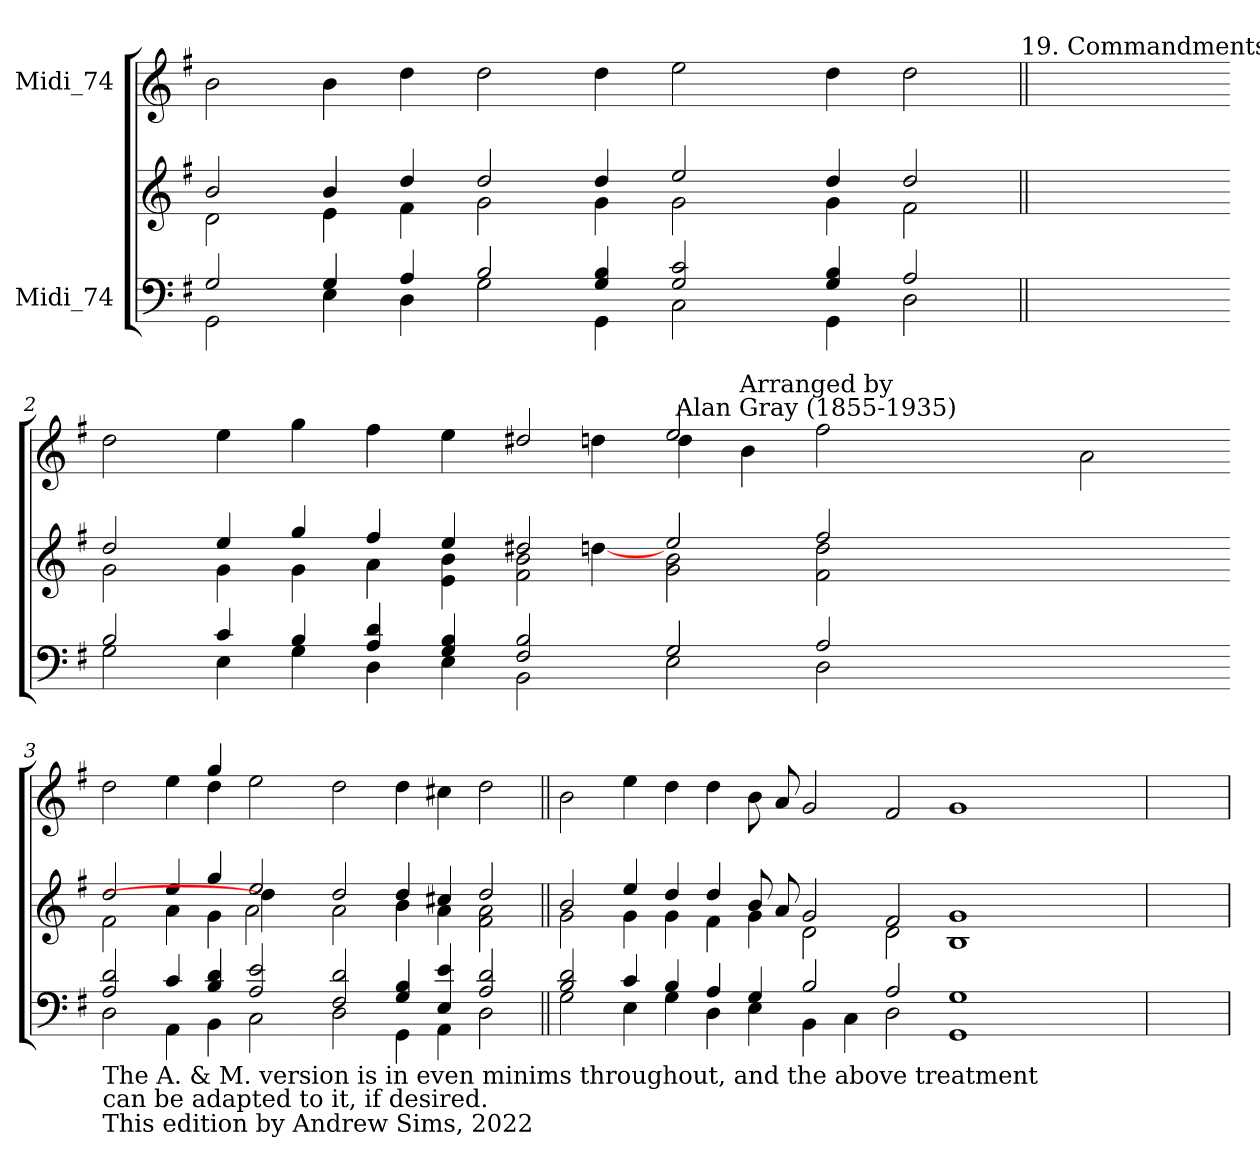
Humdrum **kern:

**kern	**kern	**kern
*part2	*part2	*part1
*staff3	*staff2	*staff1
*I"Midi_74	*	*I"Midi_74
*clefF4	*clefG2	*clefG2
*k[f#]	*k[f#]	*k[f#]
*G:	*G:	*G:
=1	=1	=1
*^	*^	*^
*	*^	*	*^	*	*
2G/	1ryy	2GG\	2b/	1ryy	2d\	2b	1ryy
4G/	.	4E\	4b/	.	4e\	4b	.
4A/	.	4D\	4dd/	.	4f#\	4dd	.
2B/	1ryy	2G\	2dd/	1ryy	2g\	2dd	1ryy
4G/ 4B/	.	4GG\	4dd/	.	4g\	4dd	.
2G/ 2c/	.	2C\	2ee/	.	2g\	2ee	.
.	4ryy	.	.	4ryy	.	.	4ryy
4G/ 4B/	2.ryy	4GG\	4dd/	2.ryy	4g\	4dd	2.ryy
2A/	.	2D\	2dd/	.	2f#\	2dd	.
!	!	!	!	!	!	!LO:TX:a:t=19. Commandments	!
=2||	=2||	=2||	=2||	=2||	=2||	=2||	=2||
2B/	1ryy	2G\	2dd/	2.ryy	2g\	2dd	2.ryy
4c/	.	4E\	4ee/	.	4g\	4ee	.
4B/	.	4G\	4gg/	1ryy	4g\	4gg	1ryy
4A/ 4d/	1ryy	4D\	4ff#/	.	4a\	4ff#	.
4G/ 4B/	.	4E\	4ee/	.	4e\ 4b\	4ee	.
2F#/ 2B/	.	2BB\	2dd#X/	.	2f#\ 2b\	2dd#X	.
.	.	.	.	[4dd\	.	.	4dd\
2G/	2ryy	2E\	2ee/	1ryy	2g\ 2b\	2ee	4dd\
.	.	.	.	.	.	.	4b\
!	!	!	!	!	!	!LO:TX:a:cj:t=Arranged by\nAlan Gray (1855-1935)	!
2A/	2ryy	2D\	2ff#/	.	2f#\ 2dd\	2ff#	1ryy
1ryy	1ryy	1ryy	4ryy	4ryy	4ryy	1ryy	.
.	.	.	2.ryy	2ryy	2.ryy	.	.
.	.	.	.	.	.	.	2a\
.	.	.	.	4ryy	.	.	.
!!LO:LB:g=z	!!
=3-	=3-	=3-	=3-	=3-	=3-	=3-	=3-
!LO:TX:b:t=The A. & M. version is in even minims throughout, and the above treatment\ncan be adapted to it, if desired.	!	!	!	!	!	!	!
!LO:TX:b:t=This edition by Andrew Sims, 2022	!	!	!	!	!	!	!
2A/ 2d/	1ryy	2D\	2dd/	1ryy	2f#\	2dd	2.ryy
4c/	.	4AA\	4ee/	.	4a\	4ee	.
4B/ 4d/	.	4BB\	4gg/	.	4g\	4gg	4dd\
2A/ 2e/	1ryy	2C\	2ee/	4dd\]	2a\	2ee	1ryy
.	.	.	.	2.ryy	.	.	.
2F#/ 2d/	.	2D\	2dd/	.	2a\	2dd	.
4G/ 4B/	4ryy	4GG\	4dd/	4ryy	4b\	4dd	4ryy
4E/ 4e/	2.ryy	4AA\	4cc#X/	2.ryy	4a\	4cc#X	2.ryy
2A/ 2d/	.	2D\	2dd/	.	2f#\ 2a\	2dd	.
=4||	=4||	=4||	=4||	=4||	=4||	=4||	=4||
2B/ 2d/	1ryy	2G\	2b/	1ryy	2g\	2b	1ryy
4c/	.	4E\	4ee/	.	4g\	4ee	.
4B/	.	4G\	4dd/	.	4g\	4dd	.
4A/	1ryy	4D\	4dd/	1ryy	4f#\	4dd	1ryy
4G/	.	4E\	8b/	.	4g\	8b	.
.	.	.	8a/	.	.	8a	.
2B/	.	4BB\	2g/	.	2d\	2g	.
.	.	4C\	.	.	.	.	.
2A/	1.ryy	2D\	2f#/	1.ryy	2d\	2f#	1.ryy
1G/	.	1GG\	1g/	.	1B\	1g	.
*v	*v	*v	*	*	*	*v	*v
*	*v	*v	*v	*
=5-	=5-	=5-
1ryy	1ryy	1ryy
=6	=6	=6
1ryy	1ryy	1ryy
=7	=7	=7
2ryy	2ryy	2ryy
=	=	=
*-	*-	*-
